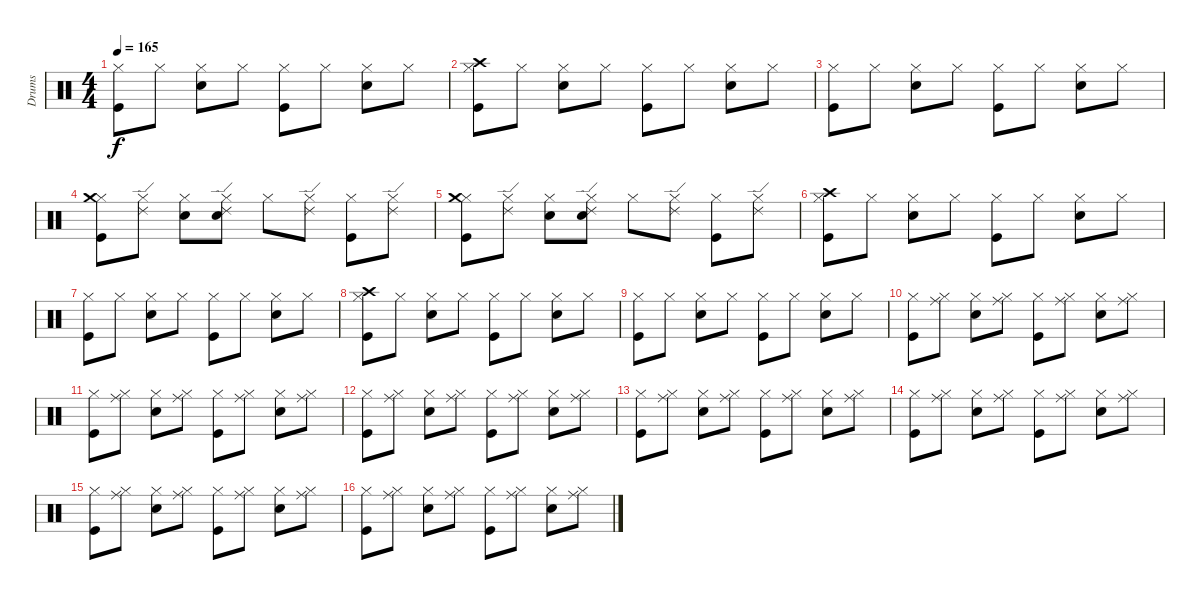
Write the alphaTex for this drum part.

\track ("Drums" "Drums") {instrument percussion}
\staff {score}
\articulation defaults
\ts (4 4)
\tempo 165
\clef neutral
\ks c
("Hi-Hat (closed)" "Kick (hit)").8{dy f} "Hi-Hat (closed)".8 ("Hi-Hat (closed)" "Electric Snare (hit)").8 "Hi-Hat (closed)".8 ("Hi-Hat (closed)" "Kick (hit)").8 "Hi-Hat (closed)".8 ("Hi-Hat (closed)" "Electric Snare (hit)").8 "Hi-Hat (closed)".8 |
("Hi-Hat (closed)" "Crash high (hit)" "Kick (hit)").8 "Hi-Hat (closed)".8 ("Hi-Hat (closed)" "Electric Snare (hit)").8 "Hi-Hat (closed)".8 ("Hi-Hat (closed)" "Kick (hit)").8 "Hi-Hat (closed)".8 ("Hi-Hat (closed)" "Electric Snare (hit)").8 "Hi-Hat (closed)".8 |
("Hi-Hat (closed)" "Kick (hit)").8 "Hi-Hat (closed)".8 ("Hi-Hat (closed)" "Electric Snare (hit)").8 "Hi-Hat (closed)".8 ("Hi-Hat (closed)" "Kick (hit)").8 "Hi-Hat (closed)".8 ("Hi-Hat (closed)" "Electric Snare (hit)").8 "Hi-Hat (closed)".8 |
("Hi-Hat (closed)" "Crash medium (hit)" "Kick (hit)").8 ("Hi-Hat (closed)" "Ride (edge) 2").8 ("Hi-Hat (closed)" "Electric Snare (hit)").8 ("Hi-Hat (closed)" "Ride (edge) 2" "Electric Snare (hit)").8 "Hi-Hat (closed)".8 ("Hi-Hat (closed)" "Ride (edge) 2").8 ("Hi-Hat (closed)" "Kick (hit)").8 ("Hi-Hat (closed)" "Ride (edge) 2").8 |
("Hi-Hat (closed)" "Crash medium (hit)" "Kick (hit)").8 ("Hi-Hat (closed)" "Ride (edge) 2").8 ("Hi-Hat (closed)" "Electric Snare (hit)").8 ("Hi-Hat (closed)" "Ride (edge) 2" "Electric Snare (hit)").8 "Hi-Hat (closed)".8 ("Hi-Hat (closed)" "Ride (edge) 2").8 ("Hi-Hat (closed)" "Kick (hit)").8 ("Hi-Hat (closed)" "Ride (edge) 2").8 |
("Hi-Hat (closed)" "Crash high (hit)" "Kick (hit)").8 "Hi-Hat (closed)".8 ("Hi-Hat (closed)" "Electric Snare (hit)").8 "Hi-Hat (closed)".8 ("Hi-Hat (closed)" "Kick (hit)").8 "Hi-Hat (closed)".8 ("Hi-Hat (closed)" "Electric Snare (hit)").8 "Hi-Hat (closed)".8 |
("Hi-Hat (closed)" "Kick (hit)").8 "Hi-Hat (closed)".8 ("Hi-Hat (closed)" "Electric Snare (hit)").8 "Hi-Hat (closed)".8 ("Hi-Hat (closed)" "Kick (hit)").8 "Hi-Hat (closed)".8 ("Hi-Hat (closed)" "Electric Snare (hit)").8 "Hi-Hat (closed)".8 |
("Hi-Hat (closed)" "Crash high (hit)" "Kick (hit)").8 "Hi-Hat (closed)".8 ("Hi-Hat (closed)" "Electric Snare (hit)").8 "Hi-Hat (closed)".8 ("Hi-Hat (closed)" "Kick (hit)").8 "Hi-Hat (closed)".8 ("Hi-Hat (closed)" "Electric Snare (hit)").8 "Hi-Hat (closed)".8 |
("Hi-Hat (closed)" "Kick (hit)").8 "Hi-Hat (closed)".8 ("Hi-Hat (closed)" "Electric Snare (hit)").8 "Hi-Hat (closed)".8 ("Hi-Hat (closed)" "Kick (hit)").8 "Hi-Hat (closed)".8 ("Hi-Hat (closed)" "Electric Snare (hit)").8 "Hi-Hat (closed)".8 |
("Hi-Hat (closed)" "Kick (hit)").8 ("Hi-Hat (closed)" "Ride (middle)").8 ("Hi-Hat (closed)" "Electric Snare (hit)").8 ("Hi-Hat (closed)" "Ride (middle)").8 ("Hi-Hat (closed)" "Kick (hit)").8 ("Hi-Hat (closed)" "Ride (middle)").8 ("Hi-Hat (closed)" "Electric Snare (hit)").8 ("Hi-Hat (closed)" "Ride (middle)").8 |
("Hi-Hat (closed)" "Kick (hit)").8 ("Hi-Hat (closed)" "Ride (middle)").8 ("Hi-Hat (closed)" "Electric Snare (hit)").8 ("Hi-Hat (closed)" "Ride (middle)").8 ("Hi-Hat (closed)" "Kick (hit)").8 ("Hi-Hat (closed)" "Ride (middle)").8 ("Hi-Hat (closed)" "Electric Snare (hit)").8 ("Hi-Hat (closed)" "Ride (middle)").8 |
("Hi-Hat (closed)" "Kick (hit)").8 ("Hi-Hat (closed)" "Ride (middle)").8 ("Hi-Hat (closed)" "Electric Snare (hit)").8 ("Hi-Hat (closed)" "Ride (middle)").8 ("Hi-Hat (closed)" "Kick (hit)").8 ("Hi-Hat (closed)" "Ride (middle)").8 ("Hi-Hat (closed)" "Electric Snare (hit)").8 ("Hi-Hat (closed)" "Ride (middle)").8 |
("Hi-Hat (closed)" "Kick (hit)").8 ("Hi-Hat (closed)" "Ride (middle)").8 ("Hi-Hat (closed)" "Electric Snare (hit)").8 ("Hi-Hat (closed)" "Ride (middle)").8 ("Hi-Hat (closed)" "Kick (hit)").8 ("Hi-Hat (closed)" "Ride (middle)").8 ("Hi-Hat (closed)" "Electric Snare (hit)").8 ("Hi-Hat (closed)" "Ride (middle)").8 |
("Hi-Hat (closed)" "Kick (hit)").8 ("Hi-Hat (closed)" "Ride (middle)").8 ("Hi-Hat (closed)" "Electric Snare (hit)").8 ("Hi-Hat (closed)" "Ride (middle)").8 ("Hi-Hat (closed)" "Kick (hit)").8 ("Hi-Hat (closed)" "Ride (middle)").8 ("Hi-Hat (closed)" "Electric Snare (hit)").8 ("Hi-Hat (closed)" "Ride (middle)").8 |
("Hi-Hat (closed)" "Kick (hit)").8 ("Hi-Hat (closed)" "Ride (middle)").8 ("Hi-Hat (closed)" "Electric Snare (hit)").8 ("Hi-Hat (closed)" "Ride (middle)").8 ("Hi-Hat (closed)" "Kick (hit)").8 ("Hi-Hat (closed)" "Ride (middle)").8 ("Hi-Hat (closed)" "Electric Snare (hit)").8 ("Hi-Hat (closed)" "Ride (middle)").8 |
("Hi-Hat (closed)" "Kick (hit)").8 ("Hi-Hat (closed)" "Ride (middle)").8 ("Hi-Hat (closed)" "Electric Snare (hit)").8 ("Hi-Hat (closed)" "Ride (middle)").8 ("Hi-Hat (closed)" "Kick (hit)").8 ("Hi-Hat (closed)" "Ride (middle)").8 ("Hi-Hat (closed)" "Electric Snare (hit)").8 ("Hi-Hat (closed)" "Ride (middle)").8
